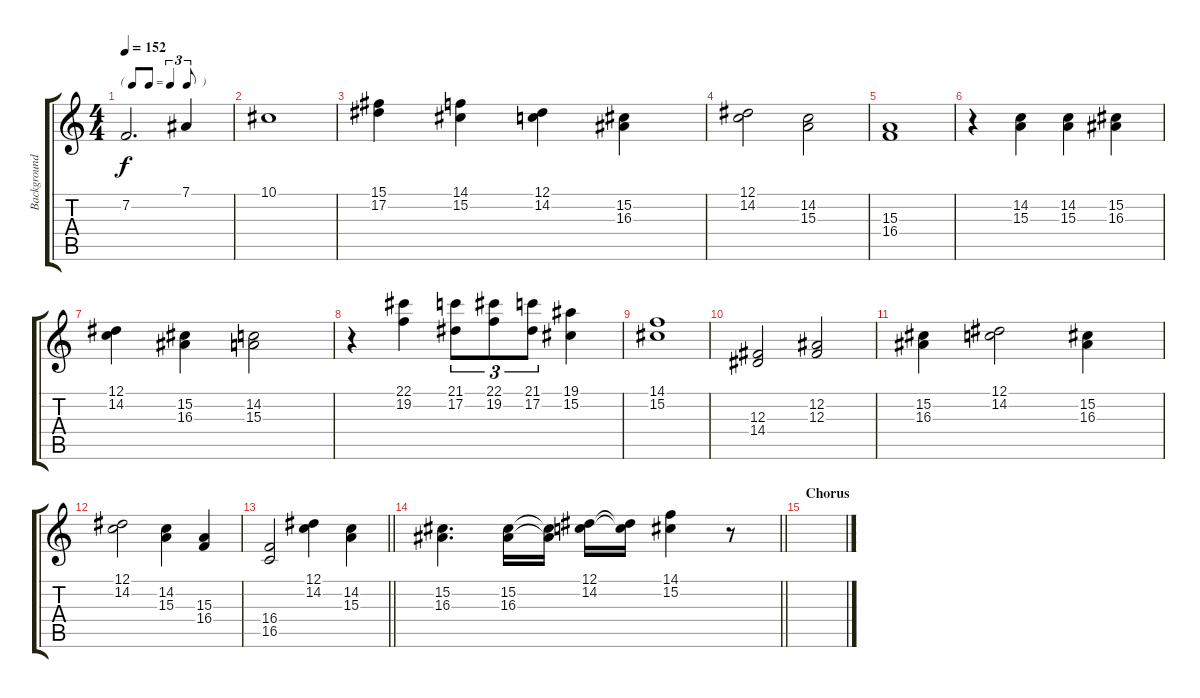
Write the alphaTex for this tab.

\track ("Background 3" "Background") {instrument stringensemble1}
\staff {score tabs}
\tuning (Eb4 Bb3 Gb3 Db3 Ab2 Eb2) {hide}
\ts (4 4)
\tf triplet8th
\tempo 152
\clef g2
\ks c
7.2.2{d dy f} 7.1.4 |
10.1.1 |
(15.1 17.2).4 (14.1 15.2).4 (12.1 14.2).4 (15.2 16.3).4 |
(12.1 14.2).2 (14.2 15.3).2 |
(15.3 16.4).1 |
r.4 (14.2 15.3).4 (14.2 15.3).4 (15.2 16.3).4 |
(12.1 14.2).4 (15.2 16.3).4 (14.2 15.3).2 |
r.4 (22.1 19.2).4 (21.1 17.2).8{tu (3 2)} (22.1 19.2).8{tu (3 2)} (21.1 17.2).8{tu (3 2)} (19.1 15.2).4 |
(14.1 15.2).1 |
(12.3 14.4).2 (12.2 12.3).2 |
(15.2 16.3).4 (12.1 14.2).2 (15.2 16.3).4 |
(12.1 14.2).2 (14.2 15.3).4 (15.3 16.4).4 |
\barLineRight lightlight
(16.4 16.5).2 (12.1 14.2).4 (14.2 15.3).4 |
\barLineRight lightlight
(15.2 16.3).4{d} (15.2 16.3).16 (15.2{t} 16.3{t}).16 (12.1 14.2).16 (12.1{t} 14.2{t}).16 (14.1 15.2).4 r.8 |
\section ("" "Chorus")
